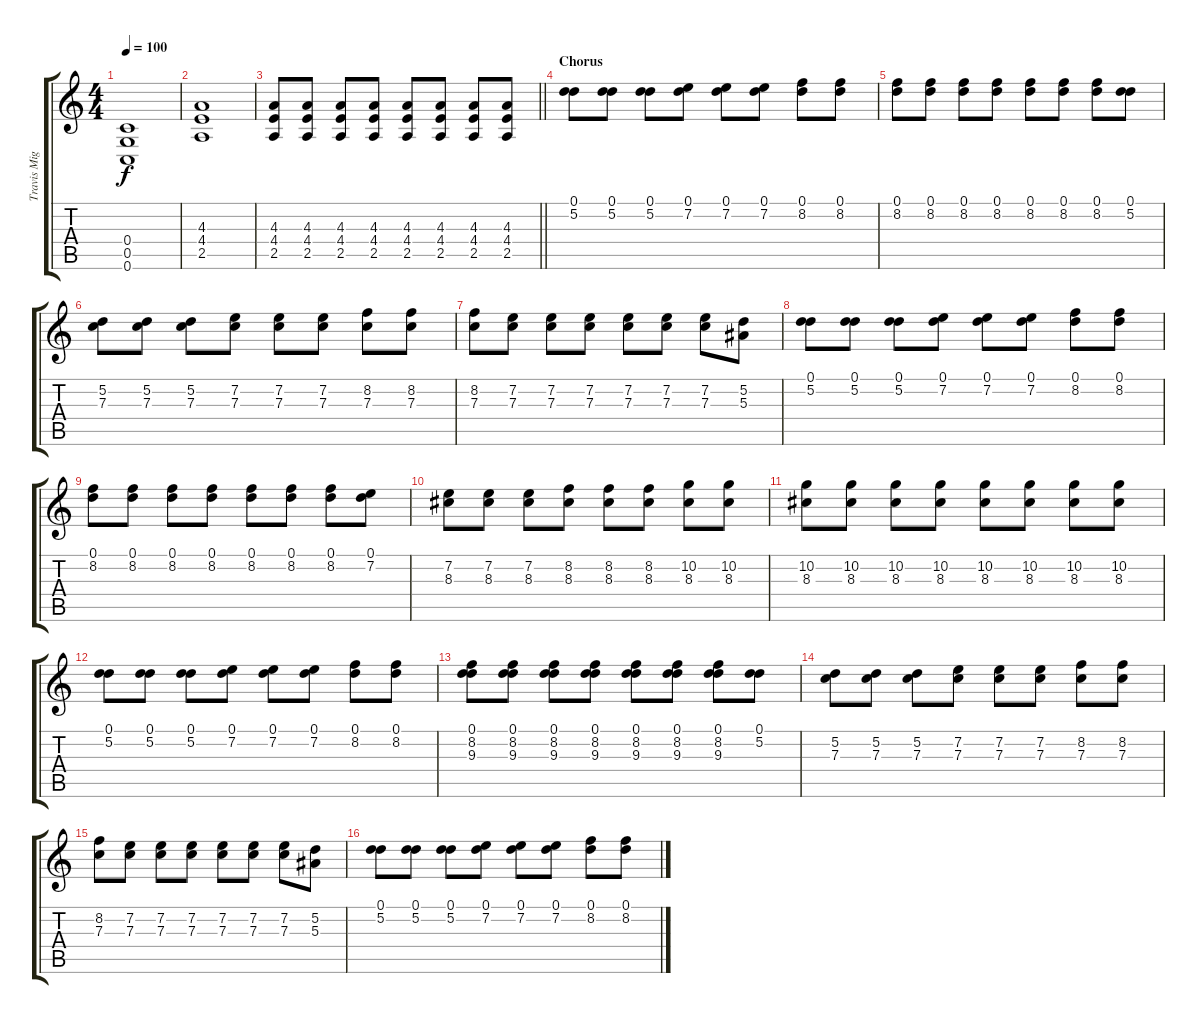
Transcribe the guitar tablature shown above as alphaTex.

\track ("Travis Miguel" "Travis Mig") {instrument distortionguitar}
\staff {score tabs}
\tuning (D4 A3 F3 C3 G2 C2) {hide}
\ts (4 4)
\tempo 100
\clef g2
\ks c
(0.4{t} 0.5{t} 0.6{t}).1{dy f} |
(4.3 4.4 2.5).1 |
\barLineRight lightlight
(4.3 4.4 2.5).8 (4.3 4.4 2.5).8 (4.3 4.4 2.5).8 (4.3 4.4 2.5).8 (4.3 4.4 2.5).8 (4.3 4.4 2.5).8 (4.3 4.4 2.5).8 (4.3 4.4 2.5).8 |
\section ("" "Chorus")
(0.1 5.2).8{volume 8} (0.1 5.2).8 (0.1 5.2).8 (0.1 7.2).8 (0.1 7.2).8 (0.1 7.2).8 (0.1 8.2).8 (0.1 8.2).8 |
(0.1 8.2).8 (0.1 8.2).8 (0.1 8.2).8 (0.1 8.2).8 (0.1 8.2).8 (0.1 8.2).8 (0.1 8.2).8 (0.1 5.2).8 |
(5.2 7.3).8 (5.2 7.3).8 (5.2 7.3).8 (7.2 7.3).8 (7.2 7.3).8 (7.2 7.3).8 (8.2 7.3).8 (8.2 7.3).8 |
(8.2 7.3).8 (7.2 7.3).8 (7.2 7.3).8 (7.2 7.3).8 (7.2 7.3).8 (7.2 7.3).8 (7.2 7.3).8 (5.2 5.3).8 |
(0.1 5.2).8 (0.1 5.2).8 (0.1 5.2).8 (0.1 7.2).8 (0.1 7.2).8 (0.1 7.2).8 (0.1 8.2).8 (0.1 8.2).8 |
(0.1 8.2).8 (0.1 8.2).8 (0.1 8.2).8 (0.1 8.2).8 (0.1 8.2).8 (0.1 8.2).8 (0.1 8.2).8 (0.1 7.2).8 |
(7.2 8.3).8 (7.2 8.3).8 (7.2 8.3).8 (8.2 8.3).8 (8.2 8.3).8 (8.2 8.3).8 (10.2 8.3).8 (10.2 8.3).8 |
(10.2 8.3).8 (10.2 8.3).8 (10.2 8.3).8 (10.2 8.3).8 (10.2 8.3).8 (10.2 8.3).8 (10.2 8.3).8 (10.2 8.3).8 |
(0.1 5.2).8{volume 13} (0.1 5.2).8 (0.1 5.2).8 (0.1 7.2).8 (0.1 7.2).8 (0.1 7.2).8 (0.1 8.2).8 (0.1 8.2).8 |
(0.1 8.2 9.3).8 (0.1 8.2 9.3).8 (0.1 8.2 9.3).8 (0.1 8.2 9.3).8 (0.1 8.2 9.3).8 (0.1 8.2 9.3).8 (0.1 8.2 9.3).8 (0.1 5.2).8 |
(5.2 7.3).8 (5.2 7.3).8 (5.2 7.3).8 (7.2 7.3).8 (7.2 7.3).8 (7.2 7.3).8 (8.2 7.3).8 (8.2 7.3).8 |
(8.2 7.3).8 (7.2 7.3).8 (7.2 7.3).8 (7.2 7.3).8 (7.2 7.3).8 (7.2 7.3).8 (7.2 7.3).8 (5.2 5.3).8 |
(0.1 5.2).8 (0.1 5.2).8 (0.1 5.2).8 (0.1 7.2).8 (0.1 7.2).8 (0.1 7.2).8 (0.1 8.2).8 (0.1 8.2).8
